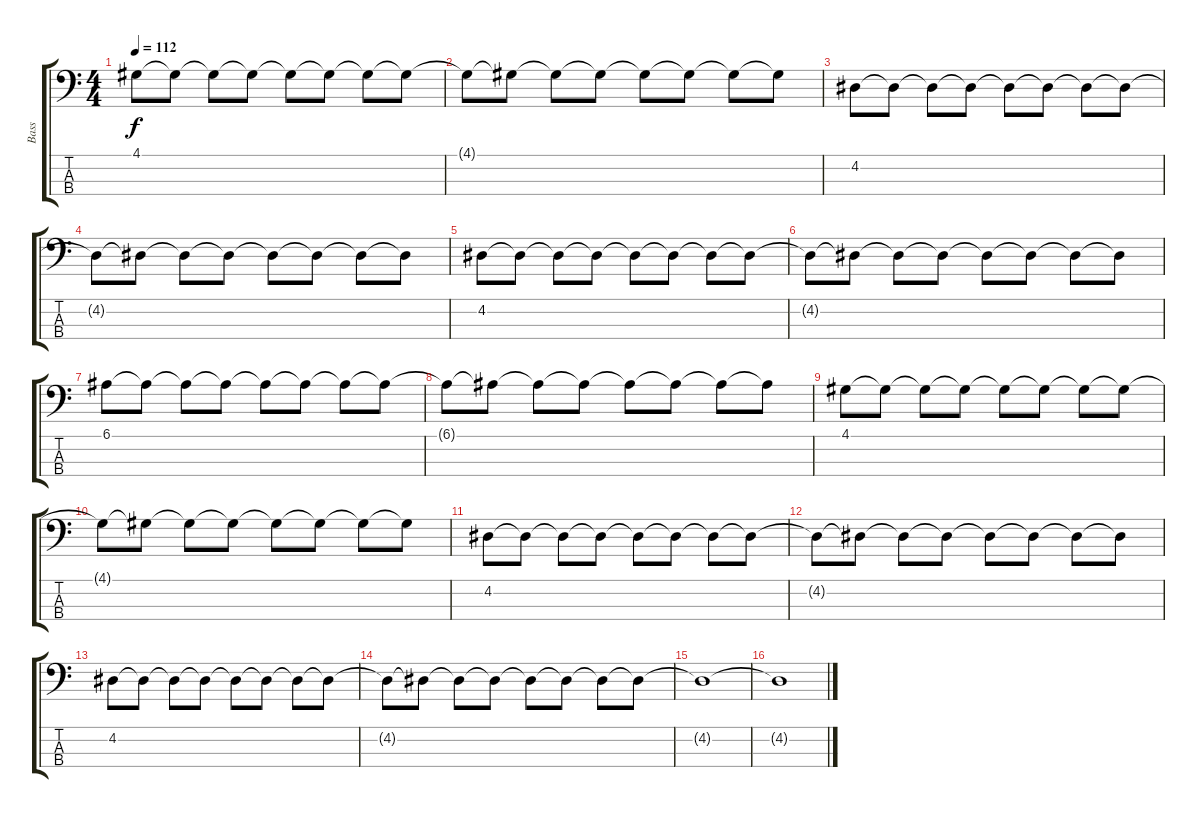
\track ("Bass" "Bass") {instrument electricbassfinger}
\staff {score tabs}
\tuning (E2 B1 Gb1 Bb0) {hide}
\ts (4 4)
\tempo 112
\clef f4
\ks c
4.1.8{dy f} 4.1{t}.8 4.1{t}.8 4.1{t}.8 4.1{t}.8 4.1{t}.8 4.1{t}.8 4.1{t}.8 |
4.1{t}.8 4.1{t}.8 4.1{t}.8 4.1{t}.8 4.1{t}.8 4.1{t}.8 4.1{t}.8 4.1{t}.8 |
4.2.8 4.2{t}.8 4.2{t}.8 4.2{t}.8 4.2{t}.8 4.2{t}.8 4.2{t}.8 4.2{t}.8 |
4.2{t}.8 4.2{t}.8 4.2{t}.8 4.2{t}.8 4.2{t}.8 4.2{t}.8 4.2{t}.8 4.2{t}.8 |
4.2.8 4.2{t}.8 4.2{t}.8 4.2{t}.8 4.2{t}.8 4.2{t}.8 4.2{t}.8 4.2{t}.8 |
4.2{t}.8 4.2{t}.8 4.2{t}.8 4.2{t}.8 4.2{t}.8 4.2{t}.8 4.2{t}.8 4.2{t}.8 |
6.1.8 6.1{t}.8 6.1{t}.8 6.1{t}.8 6.1{t}.8 6.1{t}.8 6.1{t}.8 6.1{t}.8 |
6.1{t}.8 6.1{t}.8 6.1{t}.8 6.1{t}.8 6.1{t}.8 6.1{t}.8 6.1{t}.8 6.1{t}.8 |
4.1.8 4.1{t}.8 4.1{t}.8 4.1{t}.8 4.1{t}.8 4.1{t}.8 4.1{t}.8 4.1{t}.8 |
4.1{t}.8 4.1{t}.8 4.1{t}.8 4.1{t}.8 4.1{t}.8 4.1{t}.8 4.1{t}.8 4.1{t}.8 |
4.2.8 4.2{t}.8 4.2{t}.8 4.2{t}.8 4.2{t}.8 4.2{t}.8 4.2{t}.8 4.2{t}.8 |
4.2{t}.8 4.2{t}.8 4.2{t}.8 4.2{t}.8 4.2{t}.8 4.2{t}.8 4.2{t}.8 4.2{t}.8 |
4.2.8 4.2{t}.8 4.2{t}.8 4.2{t}.8 4.2{t}.8 4.2{t}.8 4.2{t}.8 4.2{t}.8 |
4.2{t}.8 4.2{t}.8 4.2{t}.8 4.2{t}.8 4.2{t}.8 4.2{t}.8 4.2{t}.8 4.2{t}.8 |
4.2{t}.1 |
4.2{t}.1
